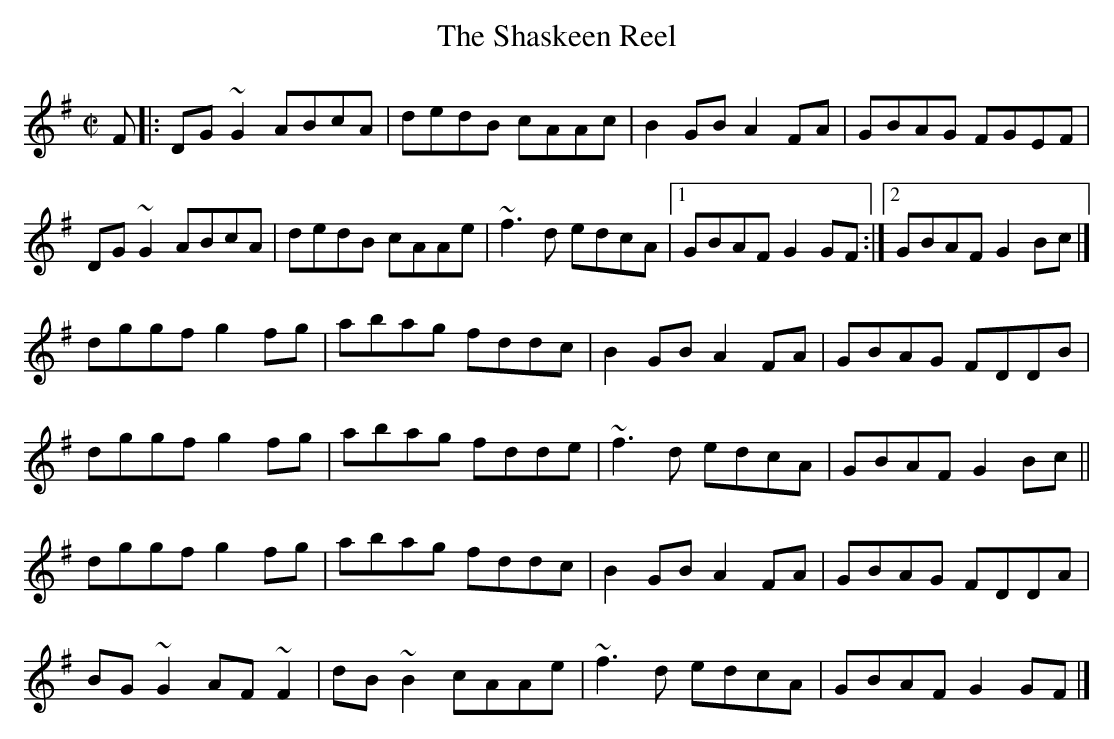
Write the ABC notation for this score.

X:1
T:Shaskeen Reel, The
M:C|
L:1/8
K:G
F[|:DG~G2 ABcA|dedB cAAc|B2GB A2FA|GBAG FGEF|!
DG~G2 ABcA|dedB cAAe|~f3d edcA|1GBAF G2GF:|2GBAF G2Bc|]!
dggf g2fg|abag fddc|B2GB A2FA|GBAG FDDB|!
dggf g2fg|abag fdde|~f3d edcA|GBAF G2Bc||!
dggf g2fg|abag fddc|B2GB A2FA|GBAG FDDA|!
BG~G2 AF~F2|dB~B2 cAAe|~f3d edcA|GBAF G2GF|]!
